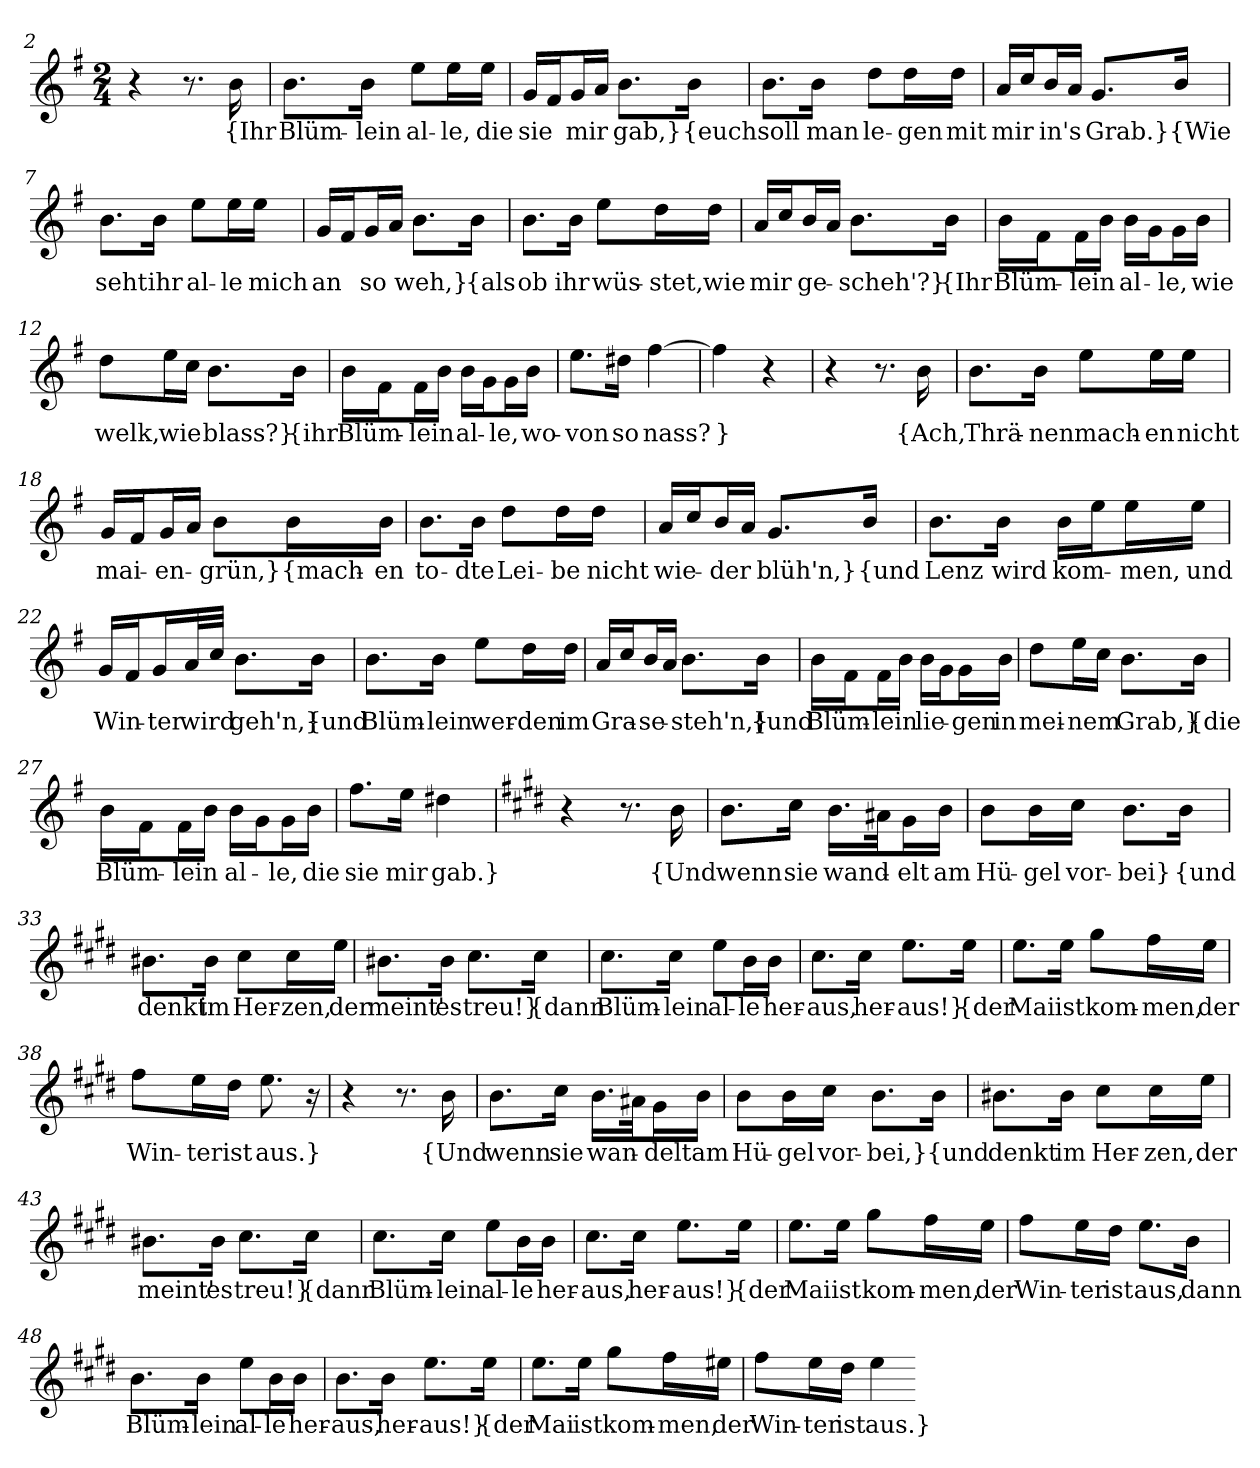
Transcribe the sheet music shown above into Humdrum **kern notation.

**kern	**text
*part1	*part1
*staff1	*staff1
*clefG2	*
*k[f#]	*
*M2/4	*
=2	=2
4r	.
8.r	.
16b	{Ihr
=3	=3
8.b\L	Blüm-
16b\Jk	-lein
8ee\L	al-
16ee\L	-le,
16ee\JJ	die
=4	=4
16g/LL	sie
16f#/J	.
16g/L	mir
16a/JJ	.
8.b\L	gab,}
16b\Jk	{euch
=5	=5
8.b\L	soll
16b\Jk	man
8dd\L	le-
16dd\L	-gen
16dd\JJ	mit
=6	=6
16a/LL	mir
16cc/J	.
16b/L	in's
16a/JJ	.
8.g/L	Grab.}
16b/Jk	{Wie
=7	=7
8.b\L	seht
16b\Jk	ihr
8ee\L	al-
16ee\L	-le
16ee\JJ	mich
=8	=8
16g/LL	an
16f#/J	.
16g/L	so
16a/JJ	.
8.b\L	weh,}
16b\Jk	{als
=9	=9
8.b\L	ob
16b\Jk	ihr
8ee\L	wüs-
16dd\L	-stet,
16dd\JJ	wie
=10	=10
16a/LL	mir
16cc/J	.
16b/L	ge-
16a/JJ	.
8.b\L	-scheh'?}
16b\Jk	{Ihr
=11	=11
16b\LL	Blüm-
16f#\J	.
16f#\L	-lein
16b\JJ	.
16b\LL	al-
16g\J	.
16g\L	-le,
16b\JJ	wie
=12	=12
8dd\L	welk,
16ee\L	wie
16cc\JJ	.
8.b\L	blass?}
16b\Jk	{ihr
=13	=13
16b\LL	Blüm-
16f#\J	.
16f#\L	-lein
16b\JJ	.
16b\LL	al-
16g\J	.
16g\L	-le,
16b\JJ	wo-
=14	=14
8.ee\L	-von
16dd#X\Jk	so
[4ff#	nass?
=15	=15
4ff#]	}
4r	.
=16	=16
4r	.
8.r	.
16b	{Ach,
=17	=17
8.b\L	Thrä-
16b\Jk	-nen
8ee\L	mach-
16ee\L	-en
16ee\JJ	nicht
=18	=18
16g/LL	mai-
16f#/J	.
16g/L	-en-
16a/JJ	.
8b\L	-grün,}
16b\L	{mach-
16b\JJ	-en
=19	=19
8.b\L	to-
16b\Jk	-dte
8dd\L	Lei-
16dd\L	-be
16dd\JJ	nicht
=20	=20
16a/LL	wie-
16cc/J	.
16b/L	-der
16a/JJ	.
8.g/L	blüh'n,}
16b/Jk	{und
=21	=21
8.b\L	Lenz
16b\Jk	wird
16b\LL	kom-
16ee\J	.
16ee\L	-men,
16ee\JJ	und
=22	=22
16g/LL	Win-
16f#/J	.
16g/L	-ter
32a/L	wird
32cc/JJJ	.
8.b\L	geh'n,}
16b\Jk	{und
=23	=23
8.b\L	Blüm-
16b\Jk	-lein
8ee\L	wer-
16dd\L	-den
16dd\JJ	im
=24	=24
16a/LL	Gra-
16cc/J	.
16b/L	-se-
16a/JJ	.
8.b\L	-steh'n,}
16b\Jk	{und
=25	=25
16b\LL	Blüm-
16f#\J	.
16f#\L	-lein
16b\JJ	.
16b\LL	lie-
16g\J	.
16g\L	-gen
16b\JJ	in
=26	=26
8dd\L	mei-
16ee\L	-nem
16cc\JJ	.
8.b\L	Grab,}
16b\Jk	{die
=27	=27
16b\LL	Blüm-
16f#\J	.
16f#\L	-lein
16b\JJ	.
16b\LL	al-
16g\J	.
16g\L	-le,
16b\JJ	die
=28	=28
8.ff#\L	sie
16ee\Jk	mir
4dd#X	gab.}
=30	=30
*k[f#c#g#d#]	*
4r	.
8.r	.
16b	{Und
=31	=31
8.b\L	wenn
16cc#\Jk	sie
16.b\LL	wand-
32a#X\Jk	.
16g#\L	-elt
16b\JJ	am
=32	=32
8b\L	Hü-
16b\L	-gel
16cc#\JJ	vor-
8.b\L	-bei}
16b\Jk	{und
=33	=33
8.b#X\L	denkt
16b#\Jk	im
8cc#\L	Her-
16cc#\L	-zen,
16ee\JJ	der
=34	=34
8.b#X\L	meint'
16b#\Jk	es
8.cc#\L	treu!}
16cc#\Jk	{dann
=35	=35
8.cc#\L	Blüm-
16cc#\Jk	-lein
8ee\L	al-
16b\L	-le
16b\JJ	her-
=36	=36
8.cc#\L	-aus,
16cc#\Jk	her-
8.ee\L	-aus!}
16ee\Jk	{der
=37	=37
8.ee\L	Mai
16ee\Jk	ist
8gg#\L	kom-
16ff#\L	-men,
16ee\JJ	der
=38	=38
8ff#\L	Win-
16ee\L	-ter
16dd#\JJ	ist
8.ee	aus.}
16r	.
=39	=39
4r	.
8.r	.
16b	{Und
=40	=40
8.b\L	wenn
16cc#\Jk	sie
16.b\LL	wan-
32a#X\Jk	.
16g#\L	-delt
16b\JJ	am
=41	=41
8b\L	Hü-
16b\L	-gel
16cc#\JJ	vor-
8.b\L	-bei,}
16b\Jk	{und
=42	=42
8.b#X\L	denkt
16b#\Jk	im
8cc#\L	Her-
16cc#\L	-zen,
16ee\JJ	der
=43	=43
8.b#X\L	meint'
16b#\Jk	es
8.cc#\L	treu!}
16cc#\Jk	{dann
=44	=44
8.cc#\L	Blüm-
16cc#\Jk	-lein
8ee\L	al-
16b\L	-le
16b\JJ	her-
=45	=45
8.cc#\L	-aus,
16cc#\Jk	her-
8.ee\L	-aus!}
16ee\Jk	{der
=46	=46
8.ee\L	Mai
16ee\Jk	ist
8gg#\L	kom-
16ff#\L	-men,
16ee\JJ	der
=47	=47
8ff#\L	Win-
16ee\L	-ter
16dd#\JJ	ist
8.ee\L	aus,
16b\Jk	dann
=48	=48
8.b\L	Blüm-
16b\Jk	-lein
8ee\L	al-
16b\L	-le
16b\JJ	her-
=49	=49
8.b\L	-aus,
16b\Jk	her-
8.ee\L	-aus!}
16ee\Jk	{der
=50	=50
8.ee\L	Mai
16ee\Jk	ist
8gg#\L	kom-
16ff#\L	-men,
16ee#X\JJ	der
=51	=51
8ff#\L	Win-
16ee\L	-ter
16dd#\JJ	ist
4ee	aus.}
=-	=-
*-	*-
